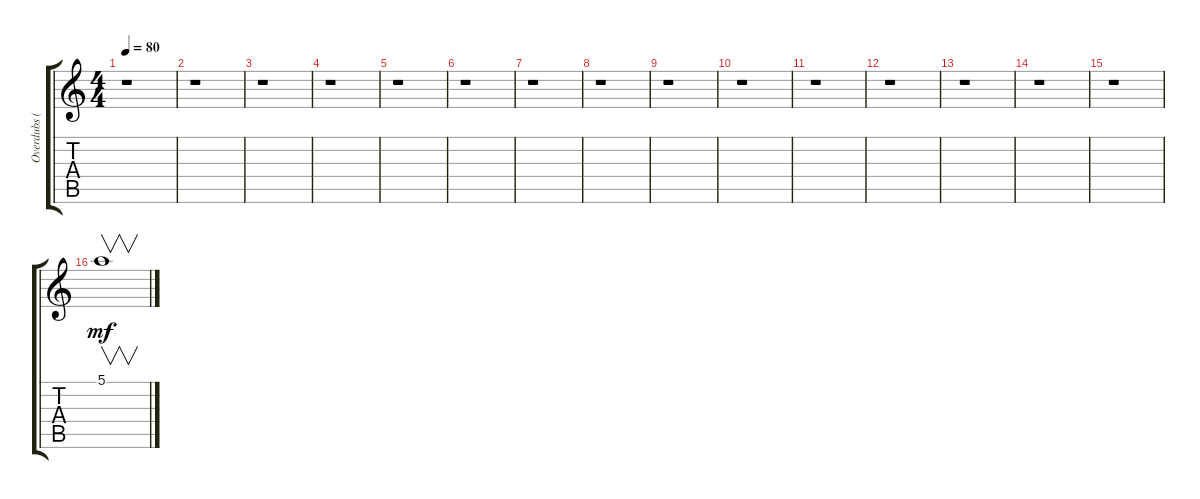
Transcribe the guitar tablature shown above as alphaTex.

\track ("Overdubs (Guitare)" "Overdubs (") {instrument distortionguitar}
\staff {score tabs}
\tuning (E4 B3 G3 D3 A2 D2) {hide}
\ts (4 4)
\tempo 80
\clef g2
\ks c
r.1{dy mf instrument distortionguitar} |
r.1 |
r.1 |
r.1 |
r.1 |
r.1 |
r.1 |
r.1 |
r.1 |
r.1 |
r.1 |
r.1 |
r.1 |
r.1 |
r.1 |
5.1.1{v}
